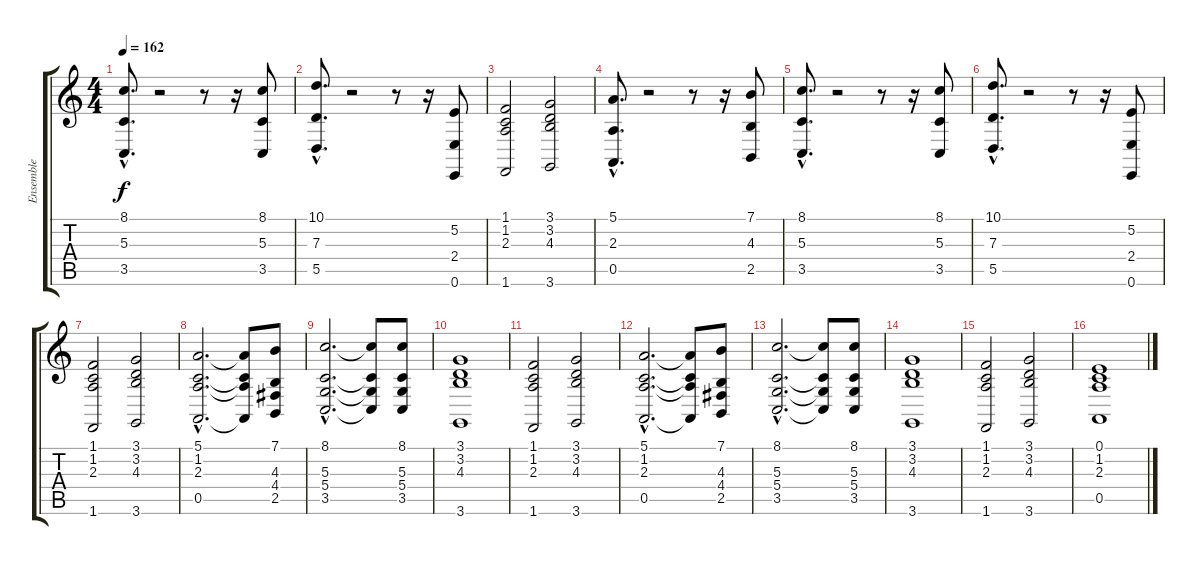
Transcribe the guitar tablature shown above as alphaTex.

\track ("Ensemble" "Ensemble") {instrument stringensemble1}
\staff {score tabs}
\tuning (E4 B3 G3 D3 A2 E2) {hide}
\ts (4 4)
\tempo 162
\clef g2
\ks c
(8.1{hac} 5.3{hac} 3.5{hac}).8{d dy f} r.2 r.8 r.16 (8.1 5.3 3.5).8 |
(10.1{hac} 7.3{hac} 5.5{hac}).8{d} r.2 r.8 r.16 (5.2 2.4 0.6).8 |
(1.1 1.2 2.3 1.6).2 (3.1 3.2 4.3 3.6).2 |
(5.1{hac} 2.3{hac} 0.5{hac}).8{d} r.2 r.8 r.16 (7.1 4.3 2.5).8 |
(8.1{hac} 5.3{hac} 3.5{hac}).8{d} r.2 r.8 r.16 (8.1 5.3 3.5).8 |
(10.1{hac} 7.3{hac} 5.5{hac}).8{d} r.2 r.8 r.16 (5.2 2.4 0.6).8 |
(1.1 1.2 2.3 1.6).2 (3.1 3.2 4.3 3.6).2 |
\section ("" "")
(5.1{hac} 1.2{hac} 2.3{hac} 0.5{hac}).2{d} (5.1{t} 1.2{t} 2.3{t} 0.5{t}).8 (7.1 4.3 4.4 2.5).8 |
(8.1{hac} 5.3{hac} 5.4{hac} 3.5{hac}).2{d} (8.1{t} 5.3{t} 5.4{t} 3.5{t}).8 (8.1 5.3 5.4 3.5).8 |
(3.1 3.2 4.3 3.6).1 |
(1.1 1.2 2.3 1.6).2 (3.1 3.2 4.3 3.6).2 |
(5.1{hac} 1.2{hac} 2.3{hac} 0.5{hac}).2{d} (5.1{t} 1.2{t} 2.3{t} 0.5{t}).8 (7.1 4.3 4.4 2.5).8 |
(8.1{hac} 5.3{hac} 5.4{hac} 3.5{hac}).2{d} (8.1{t} 5.3{t} 5.4{t} 3.5{t}).8 (8.1 5.3 5.4 3.5).8 |
(3.1 3.2 4.3 3.6).1 |
(1.1 1.2 2.3 1.6).2 (3.1 3.2 4.3 3.6).2 |
\section ("" "")
(0.1 1.2 2.3 0.5).1
